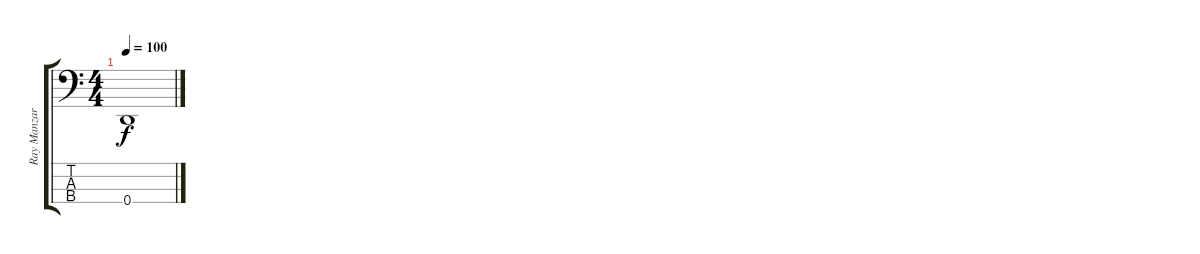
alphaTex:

\track ("Ray Manzarek - Keyboard Bass" "Ray Manzar") {instrument electricbassfinger}
\staff {score tabs}
\tuning (G2 D2 A1 D1) {hide}
\ts (4 4)
\tempo 100
\clef f4
\ks c
0.4{t}.1{dy f}
